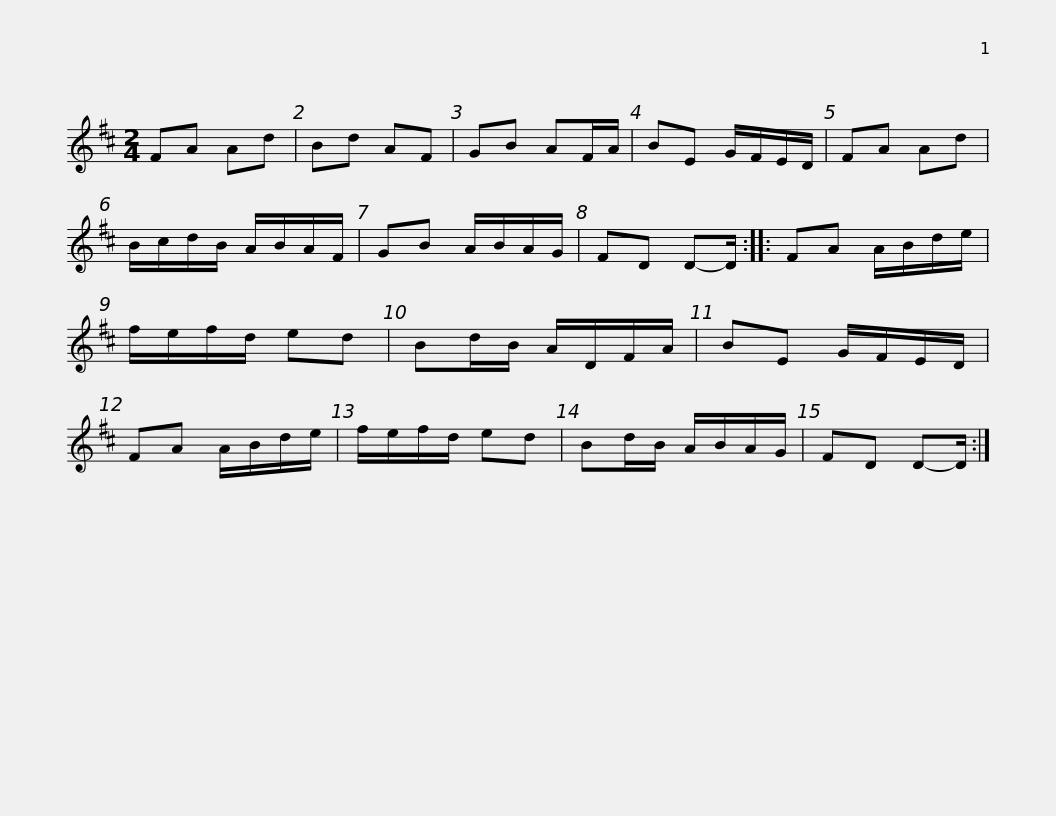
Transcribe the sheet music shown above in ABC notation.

X:1
L:1/8
M:2/4
I:linebreak $
K:D
V:1 treble
V:1
 FA Ad | Bd AF | GB AF/A/ | BE G/F/E/D/ | FA Ad | %5
 B/c/d/B/ A/B/A/F/ | GB A/B/A/G/ | FD D-D/ ::$ FA A/B/d/e/ | f/e/f/d/ ed | %10
 Bd/B/ A/D/F/A/ | BE G/F/E/D/ | FA A/B/d/e/ | f/e/f/d/ ed | Bd/B/ A/B/A/G/ |$ %15
 FD D-D/ :| %16
